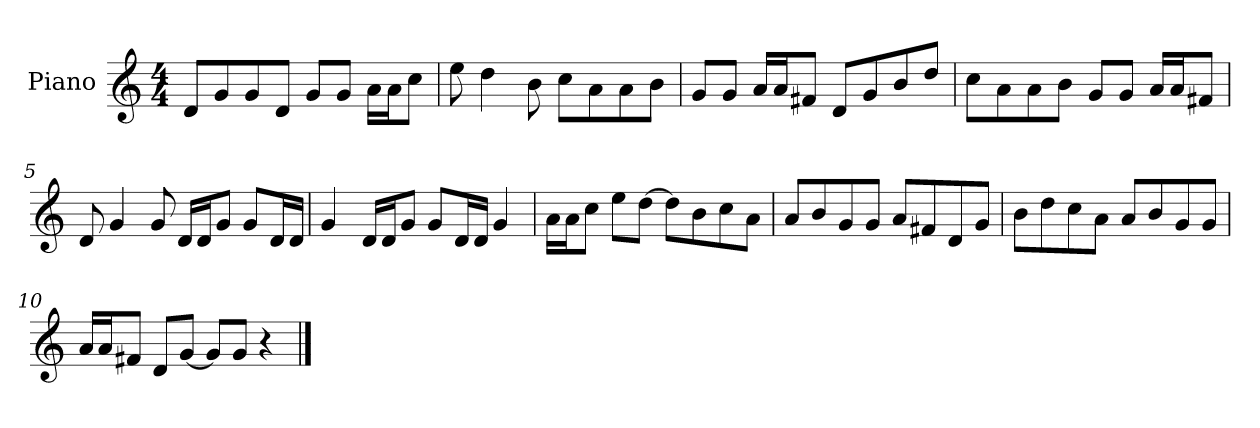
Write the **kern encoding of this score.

**kern
*part1
*staff1
*I"Piano
*I'P-no
*clefG2
*k[]
*M4/4
*MM90
=1
8d/L
8g/
8g/
8d/J
8g/L
8g/J
16a\LL
16a\J
8cc\J
=2
8ee\
4dd\
8b\
8cc\L
8a\
8a\
8b\J
=3
8g/L
8g/J
16a/LL
16a/J
8f#X/J
8d/L
8g/
8b/
8dd/J
=4
8cc\L
8a\
8a\
8b\J
8g/L
8g/J
16a/LL
16a/J
8f#X/J
!!LO:LB:g=z
=5
8d/
4g/
8g/
16d/LL
16d/J
8g/J
8g/L
16d/L
16d/JJ
=6
4g/
16d/LL
16d/J
8g/J
8g/L
16d/L
16d/JJ
4g/
=7
16a\LL
16a\J
8cc\J
8ee\L
[8dd\J
8dd\L]
8b\
8cc\
8a\J
=8
8a/L
8b/
8g/
8g/J
8a/L
8f#X/
8d/
8g/J
=9
8b\L
8dd\
8cc\
8a\J
8a/L
8b/
8g/
8g/J
!!LO:LB:g=z
=10
16a/LL
16a/J
8f#X/J
8d/L
[8g/J
8g/L]
8g/J
4r
==
*-
